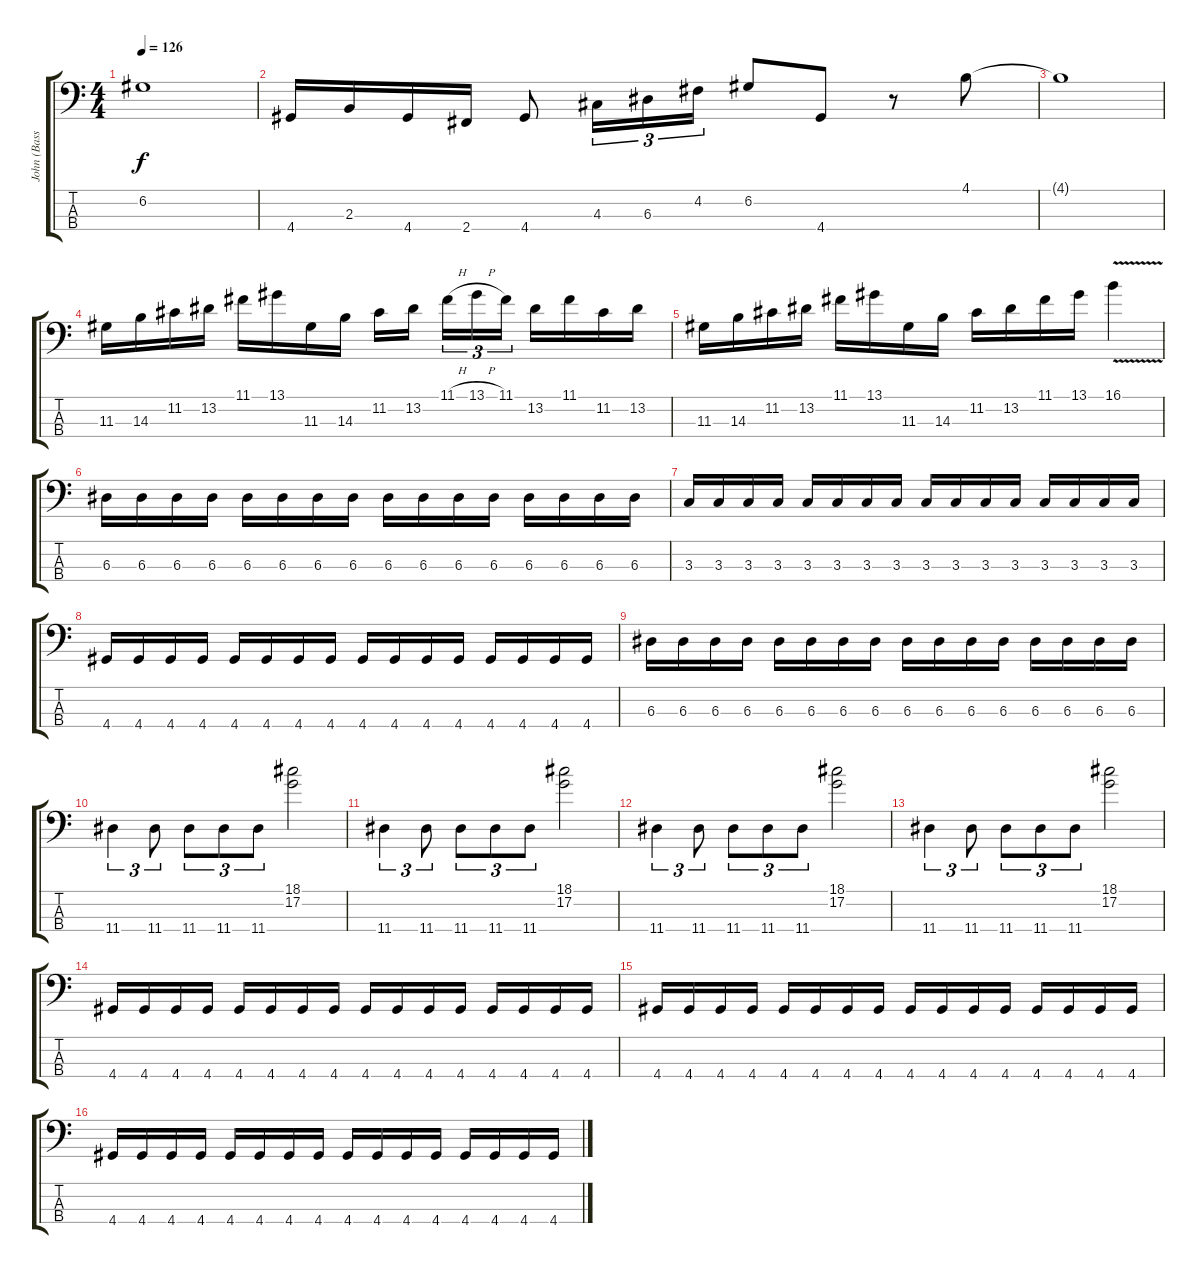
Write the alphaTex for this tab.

\track ("John (Bass)" "John (Bass") {instrument electricbassfinger}
\staff {score tabs}
\tuning (G2 D2 A1 E1) {hide}
\ts (4 4)
\tempo 126
\clef f4
\ks c
6.2{t}.1{dy f} |
4.4.16 2.3.16 4.4.16 2.4.16 4.4.8 4.3.16{tu (3 2)} 6.3.16{tu (3 2)} 4.2.16{tu (3 2)} 6.2.8 4.4.8 r.8 4.1.8 |
4.1{t}.1 |
11.3.16 14.3.16 11.2.16 13.2.16 11.1.16 13.1.16 11.3.16 14.3.16 11.2.16 13.2.16{beam splitsecondary} 11.1{h}.16{tu (3 2)} 13.1{h}.16{tu (3 2)} 11.1.16{tu (3 2)} 13.2.16 11.1.16 11.2.16 13.2.16 |
11.3.16 14.3.16 11.2.16 13.2.16 11.1.16 13.1.16 11.3.16 14.3.16 11.2.16 13.2.16 11.1.16 13.1.16 16.1{v}.4 |
6.3.16 6.3.16 6.3.16 6.3.16 6.3.16 6.3.16 6.3.16 6.3.16 6.3.16 6.3.16 6.3.16 6.3.16 6.3.16 6.3.16 6.3.16 6.3.16 |
3.3.16 3.3.16 3.3.16 3.3.16 3.3.16 3.3.16 3.3.16 3.3.16 3.3.16 3.3.16 3.3.16 3.3.16 3.3.16 3.3.16 3.3.16 3.3.16 |
4.4.16 4.4.16 4.4.16 4.4.16 4.4.16 4.4.16 4.4.16 4.4.16 4.4.16 4.4.16 4.4.16 4.4.16 4.4.16 4.4.16 4.4.16 4.4.16 |
6.3.16 6.3.16 6.3.16 6.3.16 6.3.16 6.3.16 6.3.16 6.3.16 6.3.16 6.3.16 6.3.16 6.3.16 6.3.16 6.3.16 6.3.16 6.3.16 |
11.4.4{tu (3 2)} 11.4.8{tu (3 2)} 11.4.8{tu (3 2)} 11.4.8{tu (3 2)} 11.4.8{tu (3 2)} (18.1 17.2).2 |
11.4.4{tu (3 2)} 11.4.8{tu (3 2)} 11.4.8{tu (3 2)} 11.4.8{tu (3 2)} 11.4.8{tu (3 2)} (18.1 17.2).2 |
11.4.4{tu (3 2)} 11.4.8{tu (3 2)} 11.4.8{tu (3 2)} 11.4.8{tu (3 2)} 11.4.8{tu (3 2)} (18.1 17.2).2 |
11.4.4{tu (3 2)} 11.4.8{tu (3 2)} 11.4.8{tu (3 2)} 11.4.8{tu (3 2)} 11.4.8{tu (3 2)} (18.1 17.2).2 |
4.4.16 4.4.16 4.4.16 4.4.16 4.4.16 4.4.16 4.4.16 4.4.16 4.4.16 4.4.16 4.4.16 4.4.16 4.4.16 4.4.16 4.4.16 4.4.16 |
4.4.16 4.4.16 4.4.16 4.4.16 4.4.16 4.4.16 4.4.16 4.4.16 4.4.16 4.4.16 4.4.16 4.4.16 4.4.16 4.4.16 4.4.16 4.4.16 |
4.4.16 4.4.16 4.4.16 4.4.16 4.4.16 4.4.16 4.4.16 4.4.16 4.4.16 4.4.16 4.4.16 4.4.16 4.4.16 4.4.16 4.4.16 4.4.16
